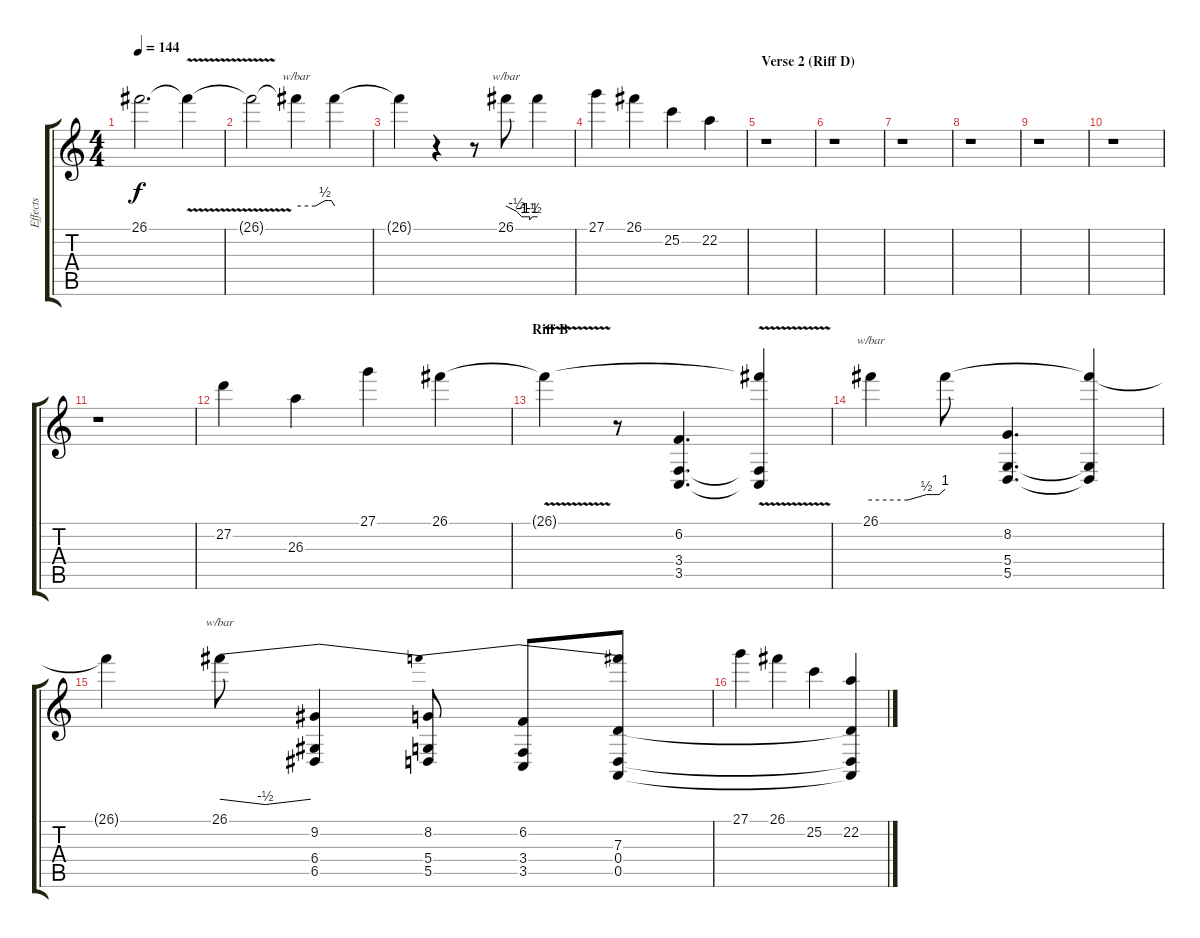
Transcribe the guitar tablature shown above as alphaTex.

\track ("Effects" "Effects") {instrument lead1square}
\staff {score tabs}
\tuning (E4 B3 G3 D3 A2 D2) {hide}
\ts (4 4)
\tempo 144
\clef g2
\ks c
26.1{t}.2{d dy f} 26.1{v t}.4 |
26.1{t}.2 26.1{t}.4{tbe (custom default 0 0 30 0 45 2 50 2 50 2 55 2 55 2 60 0)} 26.1{t}.4 |
26.1{t}.4 r.4 r.8 26.1.8{tbe (custom default 0 0 20 -2 30 -4 30 -4 35 -4 35 -4 40 -4 45 -4 45 -6 50 -4 55 -4 55 -4 60 -4)} 26.1{t}.4 |
27.1.4 26.1.4 25.2.4 22.2.4 |
\section ("" "Verse 2 (Riff D)")
r.1 |
r.1 |
r.1 |
r.1 |
r.1 |
r.1 |
r.1 |
27.2.4 26.3.4 27.1.4 26.1.4 |
\section ("" "Riff B")
26.1{v t}.4 r.8 (6.2 3.4 3.5).4{d} (26.1{t} 3.4{t} 3.5{t}).4 |
26.1.4{tbe (custom default 0 0 30 0 45 2 50 2 55 2 55 2 60 4)} 26.1{t}.8 (8.2 5.4 5.5).4{d} (26.1{t} 5.4{t} 5.5{t}).4 |
26.1{t}.4 26.1.8{tbe (dip default 0 0 45 -2 60 0)} (9.2 6.4 6.5).4 (8.2 5.4 5.5).8 (6.2 3.4 3.5).8 (26.1{t} 7.3 0.4 0.5).8 |
27.1.4 26.1.4 25.2.4 (22.2 7.3{t} 0.4{t} 0.5{t}).4
